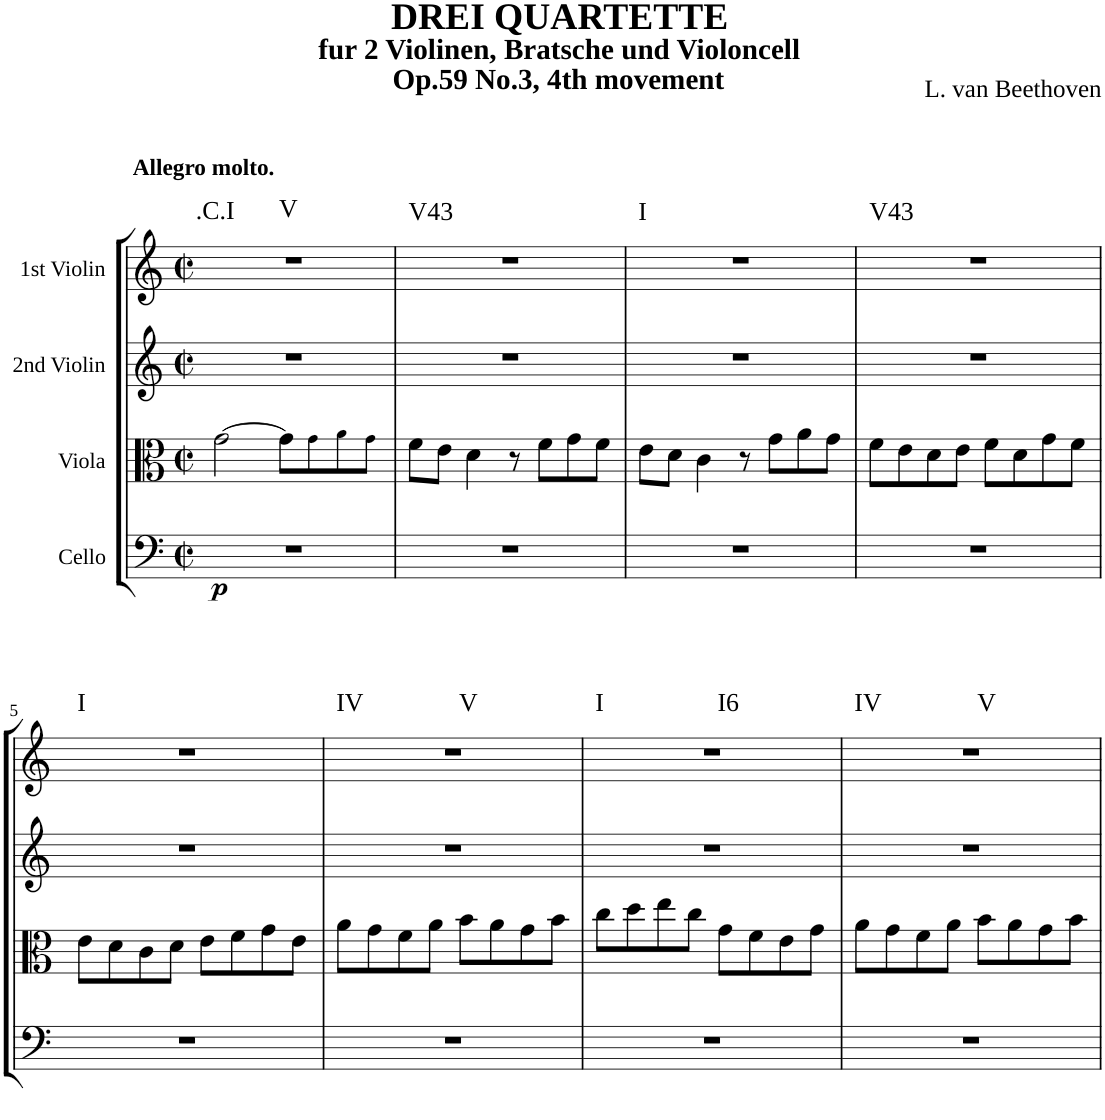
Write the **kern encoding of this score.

**kern	**dynam	**kern	**kern	**kern	**harte
*part4	*part4	*part3	*part2	*part1	*part1
*staff4	*staff4	*staff3	*staff2	*staff1	*
*I"Cello	*	*I"Viola	*I"2nd Violin	*I"1st Violin	*
*clefF4	*	*clefC3	*clefG2	*clefG2	*
*k[]	*	*k[]	*k[]	*k[]	*
*M2/2	*	*M2/2	*M2/2	*M2/2	*
*met(c|)	*	*met(c|)	*met(c|)	*met(c|)	*
=1	=1	=1	=1	=1	=1
!	!	!	!	!LO:TX:a:B:t=Allegro molto.	!
!	!LO:DY:b	!	!	!	!LO:H:n=1:kt=.C.I
!	!	!	!	!	!LO:H:n=2:kt=V
1r	p	[2g\	1r	1r	N N
.	.	8g\L]	.	.	.
.	.	8g!\	.	.	.
.	.	8a!\	.	.	.
.	.	8g!\J	.	.	.
=2	=2	=2	=2	=2	=2
!	!	!	!	!	!LO:H:kt=V43
1r	.	8f\L	1r	1r	N
.	.	8e\J	.	.	.
.	.	4d\	.	.	.
.	.	8r	.	.	.
.	.	8f\L	.	.	.
.	.	8g\	.	.	.
.	.	8f\J	.	.	.
=3	=3	=3	=3	=3	=3
!	!	!	!	!	!LO:H:kt=I
1r	.	8e\L	1r	1r	N
.	.	8d\J	.	.	.
.	.	4c\	.	.	.
.	.	8r	.	.	.
.	.	8g\L	.	.	.
.	.	8a\	.	.	.
.	.	8g\J	.	.	.
=4	=4	=4	=4	=4	=4
!	!	!	!	!	!LO:H:kt=V43
1r	.	8f\L	1r	1r	N
.	.	8e\	.	.	.
.	.	8d\	.	.	.
.	.	8e\J	.	.	.
.	.	8f\L	.	.	.
.	.	8d\	.	.	.
.	.	8g\	.	.	.
.	.	8f\J	.	.	.
!!LO:LB:g=z
=5	=5	=5	=5	=5	=5
!	!	!	!	!	!LO:H:kt=I
1r	.	8e\L	1r	1r	N
.	.	8d\	.	.	.
.	.	8c\	.	.	.
.	.	8d\J	.	.	.
.	.	8e\L	.	.	.
.	.	8f\	.	.	.
.	.	8g\	.	.	.
.	.	8e\J	.	.	.
=6	=6	=6	=6	=6	=6
!	!	!	!	!	!LO:H:n=1:kt=IV
!	!	!	!	!	!LO:H:n=2:kt=V
1r	.	8a\L	1r	1r	N N
.	.	8g\	.	.	.
.	.	8f\	.	.	.
.	.	8a\J	.	.	.
.	.	8b\L	.	.	.
.	.	8a\	.	.	.
.	.	8g\	.	.	.
.	.	8b\J	.	.	.
=7	=7	=7	=7	=7	=7
!	!	!	!	!	!LO:H:n=1:kt=I
!	!	!	!	!	!LO:H:n=2:kt=I6
1r	.	8cc\L	1r	1r	N N
.	.	8dd\	.	.	.
.	.	8ee\	.	.	.
.	.	8cc\J	.	.	.
.	.	8g\L	.	.	.
.	.	8f\	.	.	.
.	.	8e\	.	.	.
.	.	8g\J	.	.	.
=8	=8	=8	=8	=8	=8
!	!	!	!	!	!LO:H:n=1:kt=IV
!	!	!	!	!	!LO:H:n=2:kt=V
1r	.	8a\L	1r	1r	N N
.	.	8g\	.	.	.
.	.	8f\	.	.	.
.	.	8a\J	.	.	.
.	.	8b\L	.	.	.
.	.	8a\	.	.	.
.	.	8g\	.	.	.
.	.	8b\J	.	.	.
=	=	=	=	=	=
*-	*-	*-	*-	*-	*-
